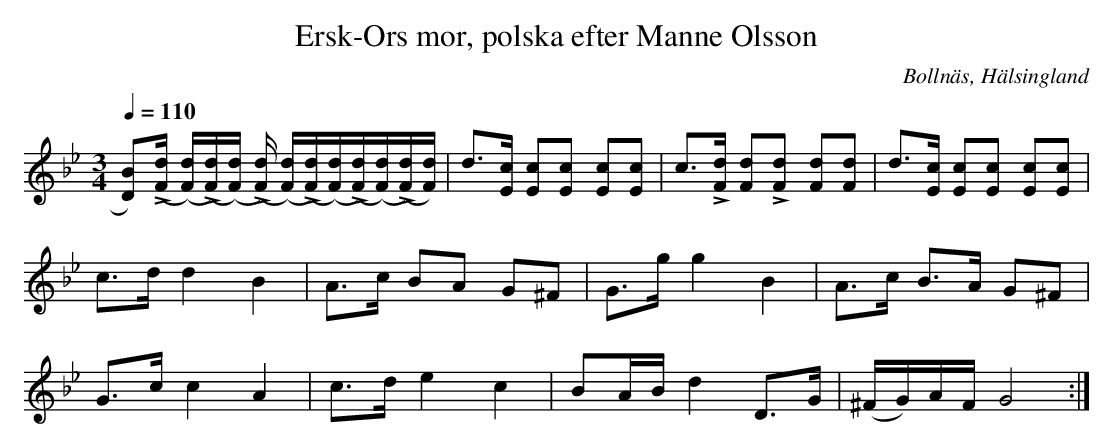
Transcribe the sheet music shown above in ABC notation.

X:1
T: Ersk-Ors mor, polska efter Manne Olsson
O:Bollnäs, Hälsingland
M:3/4
L:1/8
Q:1/4=110
K:Gm
[D B])(L[F/d/] ([F/d/])(L[F/d/])([F/d/]) (L[F/d/]) ([F/d/])(L[F/d/])([F/d/])(L[F/d/])([F/d/])(L[F/d/])[F/d/]) | d>[Ec] [Ec][Ec] [Ec][Ec] | \
c>L[Fd] [Fd]L[Fd] [Fd][Fd] | d>[Ec] [Ec][Ec] [Ec][Ec] |
c>d    d2       B2           | A>c    BA       G^F       | G>g    g2 B2     | A>c         B>A G^F  |
G>c    c2       A2           | c>d    e2       c2        | BA/B/  d2 D>G   | (^F/G/)A/F/ G4      :|
